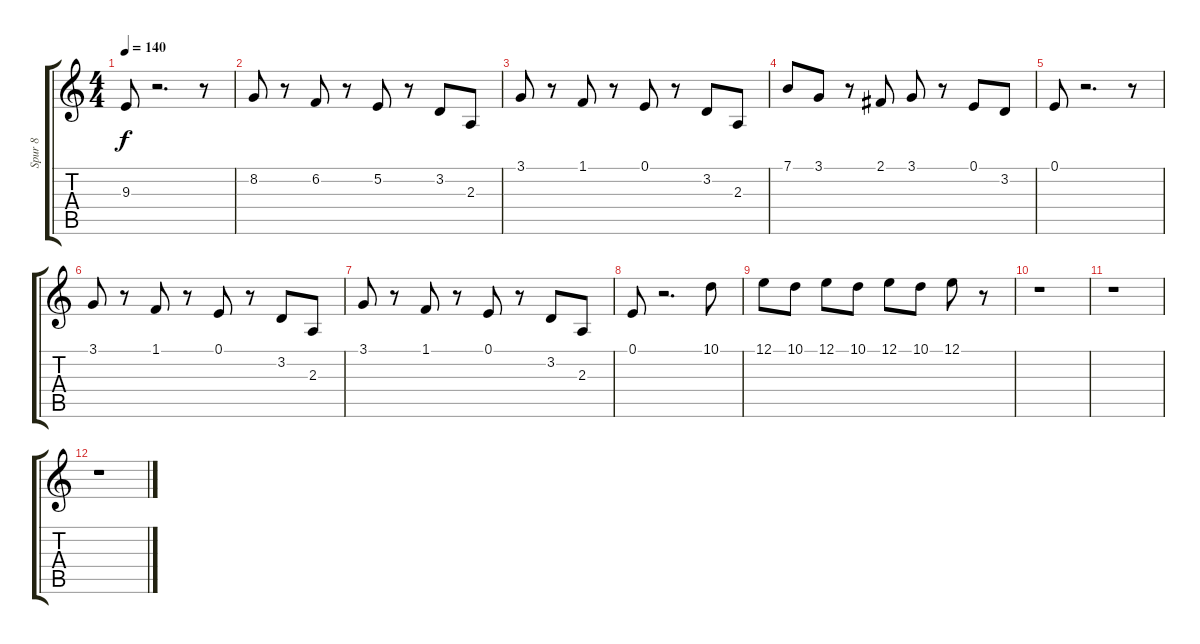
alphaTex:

\track ("Spur 8" "Spur 8") {instrument fx4atmosphere}
\staff {score tabs}
\tuning (E4 B3 G3 D3 A2 E2) {hide}
\ts (4 4)
\tempo 140
\clef g2
\ks c
9.3.8{dy f} r.2{d} r.8 |
8.2.8 r.8 6.2.8 r.8 5.2.8 r.8 3.2.8 2.3.8 |
3.1.8 r.8 1.1.8 r.8 0.1.8 r.8 3.2.8 2.3.8 |
7.1.8 3.1.8 r.8 2.1.8 3.1.8 r.8 0.1.8 3.2.8 |
0.1.8 r.2{d} r.8 |
3.1.8 r.8 1.1.8 r.8 0.1.8 r.8 3.2.8 2.3.8 |
3.1.8 r.8 1.1.8 r.8 0.1.8 r.8 3.2.8 2.3.8 |
0.1.8 r.2{d} 10.1.8 |
12.1.8 10.1.8 12.1.8 10.1.8 12.1.8 10.1.8 12.1.8 r.8 |
r.1 |
r.1 |
r.1
